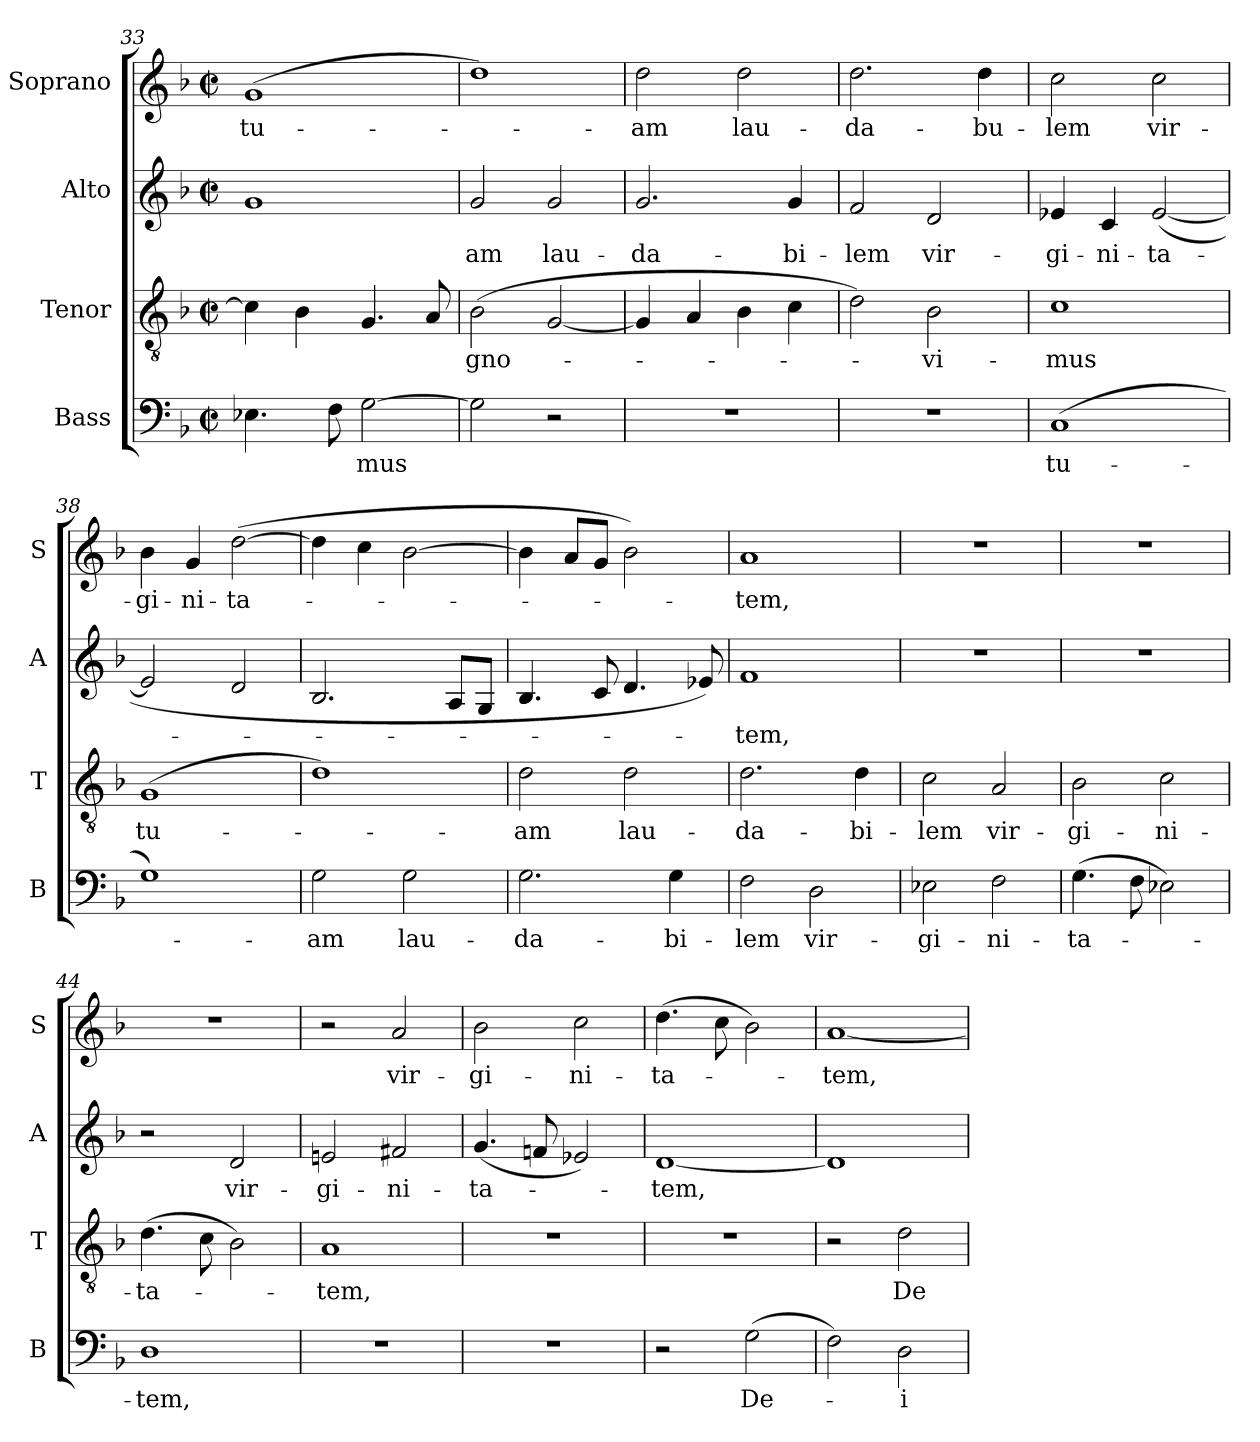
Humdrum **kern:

**kern	**text	**kern	**text	**kern	**text	**kern	**text
*part4	*part4	*part3	*part3	*part2	*part2	*part1	*part1
*staff4	*staff4	*staff3	*staff3	*staff2	*staff2	*staff1	*staff1
*I"Bass	*	*I"Tenor	*	*I"Alto	*	*I"Soprano	*
*I'B	*	*I'T	*	*I'A	*	*I'S	*
*clefF4	*	*clefGv2	*	*clefG2	*	*clefG2	*
*k[b-]	*	*k[b-]	*	*k[b-]	*	*k[b-]	*
*F:	*	*F:	*	*F:	*	*F:	*
*M2/2	*	*M2/2	*	*M2/2	*	*M2/2	*
*met(c|)	*	*met(c|)	*	*met(c|)	*	*met(c|)	*
=33	=33	=33	=33	=33	=33	=33	=33
!	!	!	!	!	!	!	!LO:LY:b
4.E-X\	.	4c\]	.	1g	.	(>1g	tu-
.	.	4B-\	.	.	.	.	.
8F\	.	.	.	.	.	.	.
!	!LO:LY:b	!	!	!	!	!	!
[>2G\	-mus	4.G/	.	.	.	.	.
.	.	8A/	.	.	.	.	.
=34	=34	=34	=34	=34	=34	=34	=34
!	!	!	!LO:LY:b	!	!LO:LY:b	!	!
2G\]	.	(>2B-\	-gno-	2g/	-am	1dd)	.
!	!	!	!	!	!LO:LY:b	!	!
2r	.	[<2G/	.	2g/	lau-	.	.
=35	=35	=35	=35	=35	=35	=35	=35
!	!	!	!	!	!LO:LY:b	!	!LO:LY:b
1r	.	4G/]	.	2.g/	-da-	2dd\	-am
.	.	4A/	.	.	.	.	.
!	!	!	!	!	!	!	!LO:LY:b
.	.	4B-\	.	.	.	2dd\	lau-
!	!	!	!	!	!LO:LY:b	!	!
.	.	4c\	.	4g/	-bi-	.	.
=36	=36	=36	=36	=36	=36	=36	=36
!	!	!	!	!	!LO:LY:b	!	!LO:LY:b
1r	.	2d\)	.	2f/	-lem	2.dd\	-da-
!	!	!	!LO:LY:b	!	!LO:LY:b	!	!
.	.	2B-\	-vi-	2d/	vir-	.	.
!	!	!	!	!	!	!	!LO:LY:b
.	.	.	.	.	.	4dd\	-bu-
!!LO:LB:g=z
=37	=37	=37	=37	=37	=37	=37	=37
!	!LO:LY:b	!	!LO:LY:b	!	!LO:LY:b	!	!LO:LY:b
(>1C	tu-	1c	-mus	4e-X/	-gi-	2cc\	-lem
!	!	!	!	!	!LO:LY:b	!	!
.	.	.	.	4c/	-ni-	.	.
!	!	!	!	!	!LO:LY:b	!	!LO:LY:b
.	.	.	.	(<[<2e-/	-ta-	2cc\	vir-
=38	=38	=38	=38	=38	=38	=38	=38
!	!	!	!LO:LY:b	!	!	!	!LO:LY:b
1G)	.	(>1G	tu-	2e-/]	.	4b-\	-gi-
!	!	!	!	!	!	!	!LO:LY:b
.	.	.	.	.	.	4g/	-ni-
!	!	!	!	!	!	!	!LO:LY:b
.	.	.	.	2d/	.	(>[>2dd\	-ta-
=39	=39	=39	=39	=39	=39	=39	=39
!	!LO:LY:b	!	!	!	!	!	!
2G\	-am	1d)	.	2.B-/	.	4dd\]	.
.	.	.	.	.	.	4cc\	.
!	!LO:LY:b	!	!	!	!	!	!
2G\	lau-	.	.	.	.	[>2b-\	.
.	.	.	.	8A/L	.	.	.
.	.	.	.	8G/J	.	.	.
=40	=40	=40	=40	=40	=40	=40	=40
!	!LO:LY:b	!	!LO:LY:b	!	!	!	!
2.G\	-da-	2d\	-am	4.B-/	.	4b-\]	.
.	.	.	.	.	.	8a/L	.
.	.	.	.	8c/	.	8g/J	.
!	!	!	!LO:LY:b	!	!	!	!
.	.	2d\	lau-	4.d/	.	2b-\)	.
!	!LO:LY:b	!	!	!	!	!	!
4G\	-bi-	.	.	.	.	.	.
.	.	.	.	8e-X/)	.	.	.
=41	=41	=41	=41	=41	=41	=41	=41
!	!LO:LY:b	!	!LO:LY:b	!	!LO:LY:b	!	!LO:LY:b
2F\	-lem	2.d\	-da-	1f	-tem,	1a	-tem,
!	!LO:LY:b	!	!	!	!	!	!
2D\	vir-	.	.	.	.	.	.
!	!	!	!LO:LY:b	!	!	!	!
.	.	4d\	-bi-	.	.	.	.
=42	=42	=42	=42	=42	=42	=42	=42
!	!LO:LY:b	!	!LO:LY:b	!	!	!	!
2E-X\	-gi-	2c\	-lem	1r	.	1r	.
!	!LO:LY:b	!	!LO:LY:b	!	!	!	!
2F\	-ni-	2A/	vir-	.	.	.	.
!!LO:LB:g=z
=43	=43	=43	=43	=43	=43	=43	=43
!	!LO:LY:b	!	!LO:LY:b	!	!	!	!
(>4.G\	-ta-	2B-\	-gi-	1r	.	1r	.
8F\	.	.	.	.	.	.	.
!	!	!	!LO:LY:b	!	!	!	!
2E-X\)	.	2c\	-ni-	.	.	.	.
=44	=44	=44	=44	=44	=44	=44	=44
!	!LO:LY:b	!	!LO:LY:b	!	!	!	!
1D	-tem,	(>4.d\	-ta-	2r	.	1r	.
.	.	8c\	.	.	.	.	.
!	!	!	!	!	!LO:LY:b	!	!
.	.	2B-\)	.	2d/	vir-	.	.
=45	=45	=45	=45	=45	=45	=45	=45
!	!	!	!LO:LY:b	!	!LO:LY:b	!	!
1r	.	1A	-tem,	2eni/	-gi-	2r	.
!	!	!	!	!	!LO:LY:b	!	!LO:LY:b
.	.	.	.	2f#X/	-ni-	2a/	vir-
=46	=46	=46	=46	=46	=46	=46	=46
!	!	!	!	!	!LO:LY:b	!	!LO:LY:b
1r	.	1r	.	(<4.g/	-ta-	2b-\	-gi-
.	.	.	.	8fni/	.	.	.
!	!	!	!	!	!	!	!LO:LY:b
.	.	.	.	2e-X/)	.	2cc\	-ni-
=47	=47	=47	=47	=47	=47	=47	=47
!	!	!	!	!	!LO:LY:b	!	!LO:LY:b
2r	.	1r	.	[<1d	-tem,	(>4.dd\	-ta-
.	.	.	.	.	.	8cc\	.
!	!LO:LY:b	!	!	!	!	!	!
(>2G\	De-	.	.	.	.	2b-\)	.
=48	=48	=48	=48	=48	=48	=48	=48
!	!	!	!	!	!	!	!LO:LY:b
2F\)	.	2r	.	1d]	.	[>1a	-tem,
!	!LO:LY:b	!	!LO:LY:b	!	!	!	!
2D\	-i	2d\	De-	.	.	.	.
=	=	=	=	=	=	=	=
*-	*-	*-	*-	*-	*-	*-	*-
